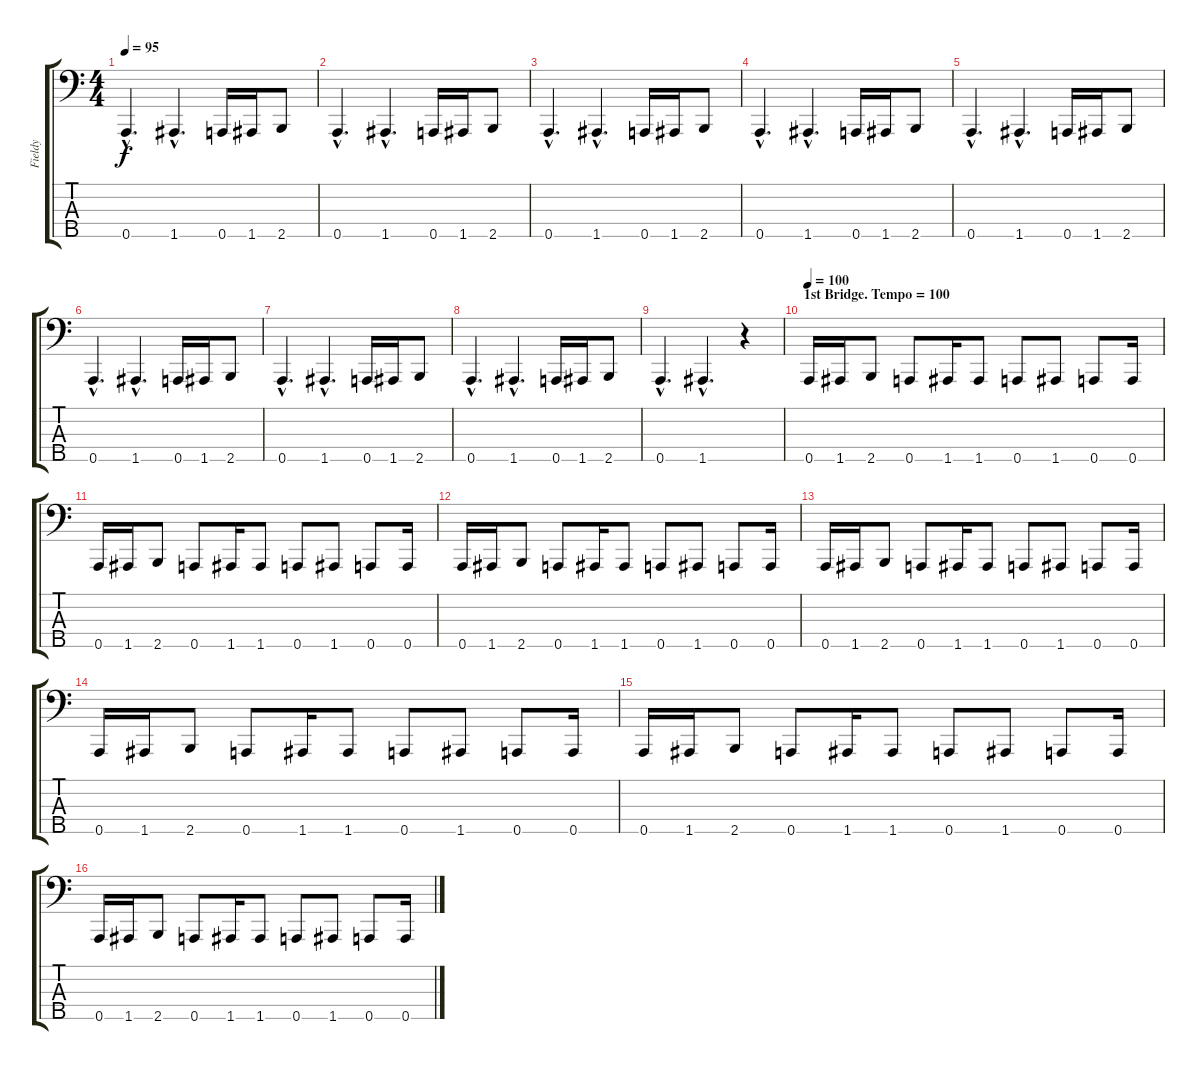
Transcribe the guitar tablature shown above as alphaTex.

\track ("Fieldy" "Fieldy") {instrument slapbass1}
\staff {score tabs}
\tuning (F2 C2 G1 D1 A0) {hide}
\ts (4 4)
\tempo 95
\clef f4
\ks c
0.5{hac}.4{d dy f} 1.5{hac}.4{d} 0.5.16 1.5.16 2.5.8 |
0.5{hac}.4{d} 1.5{hac}.4{d} 0.5.16 1.5.16 2.5.8 |
0.5{hac}.4{d} 1.5{hac}.4{d} 0.5.16 1.5.16 2.5.8 |
0.5{hac}.4{d} 1.5{hac}.4{d} 0.5.16 1.5.16 2.5.8 |
0.5{hac}.4{d} 1.5{hac}.4{d} 0.5.16 1.5.16 2.5.8 |
0.5{hac}.4{d} 1.5{hac}.4{d} 0.5.16 1.5.16 2.5.8 |
0.5{hac}.4{d} 1.5{hac}.4{d} 0.5.16 1.5.16 2.5.8 |
0.5{hac}.4{d} 1.5{hac}.4{d} 0.5.16 1.5.16 2.5.8 |
0.5{hac}.4{d} 1.5{hac}.4{d} r.4 |
\section ("" "1st Bridge. Tempo = 100")
\tempo 100
0.5.16 1.5.16 2.5.8 0.5.8 1.5.16 1.5.8 0.5.8 1.5.8 0.5.8 0.5.16 |
0.5.16 1.5.16 2.5.8 0.5.8 1.5.16 1.5.8 0.5.8 1.5.8 0.5.8 0.5.16 |
0.5.16 1.5.16 2.5.8 0.5.8 1.5.16 1.5.8 0.5.8 1.5.8 0.5.8 0.5.16 |
0.5.16 1.5.16 2.5.8 0.5.8 1.5.16 1.5.8 0.5.8 1.5.8 0.5.8 0.5.16 |
0.5.16 1.5.16 2.5.8 0.5.8 1.5.16 1.5.8 0.5.8 1.5.8 0.5.8 0.5.16 |
0.5.16 1.5.16 2.5.8 0.5.8 1.5.16 1.5.8 0.5.8 1.5.8 0.5.8 0.5.16 |
0.5.16 1.5.16 2.5.8 0.5.8 1.5.16 1.5.8 0.5.8 1.5.8 0.5.8 0.5.16
